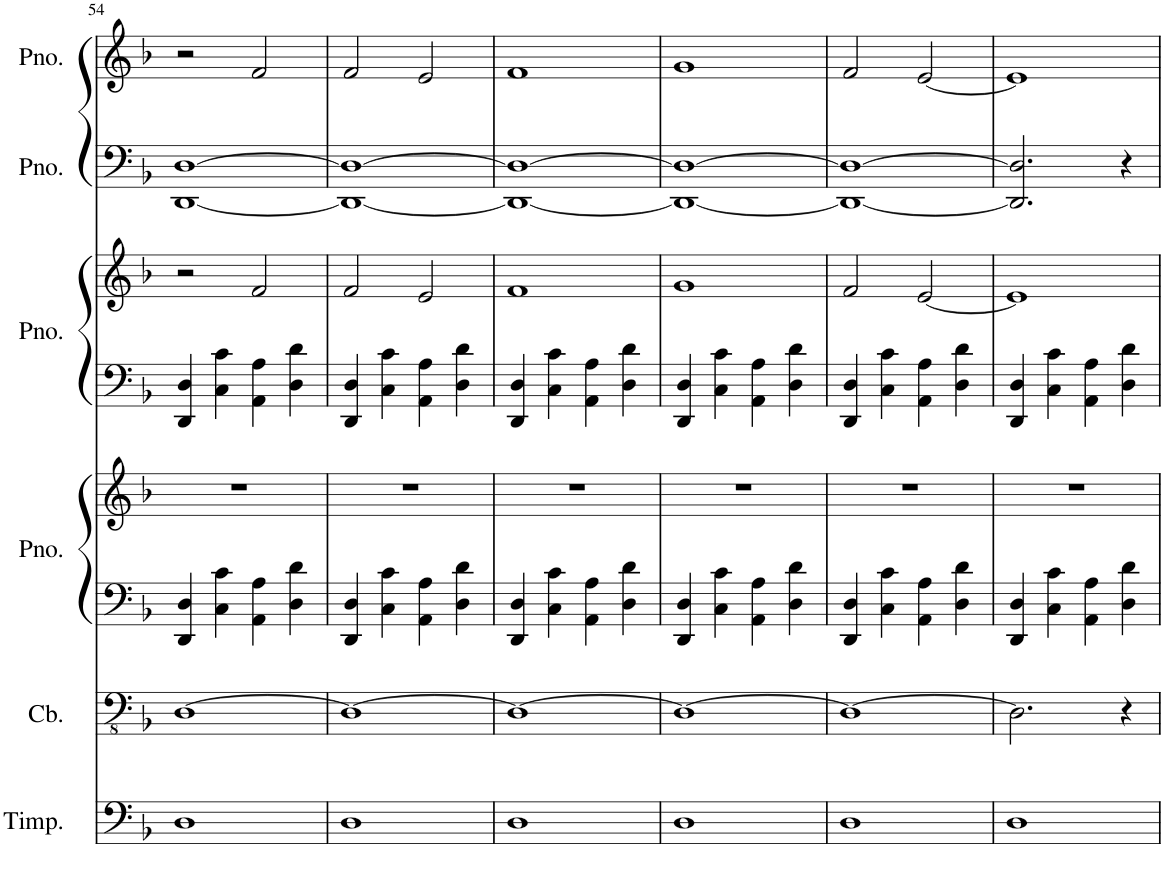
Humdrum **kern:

**kern	**kern	**kern	**kern	**kern	**kern	**kern	**kern
*part6	*part5	*part4	*part4	*part3	*part3	*part2	*part1
*staff8	*staff7	*staff6	*staff5	*staff4	*staff3	*staff2	*staff1
*I"Timpani	*I"Double Bass	*I"Piano	*	*I"Piano	*	*I"Piano	*I"Piano
*I'Timp.	*	*I'Pno.	*	*I'Pno.	*	*I'Pno.	*I'Pno.
!!LO:PB:g=z
*clefF4	*clefFv4	*clefF4	*clefG2	*clefF4	*clefG2	*clefF4	*clefG2
*	*Trd7c12	*	*	*	*	*	*
*k[b-]	*k[b-]	*k[b-]	*k[b-]	*k[b-]	*k[b-]	*k[b-]	*k[b-]
*M4/4	*M4/4	*M4/4	*M4/4	*M4/4	*M4/4	*M4/4	*M4/4
=54	=54	=54	=54	=54	=54	=54	=54
1D	[1DD	4DD/ 4D/	1r	4DD/ 4D/	2r	[1DD [1D	2r
.	.	4C\ 4c\	.	4C\ 4c\	.	.	.
.	.	4AA\ 4A\	.	4AA\ 4A\	2f/	.	2f/
.	.	4D\ 4d\	.	4D\ 4d\	.	.	.
=55	=55	=55	=55	=55	=55	=55	=55
1D	1DD_	4DD/ 4D/	1r	4DD/ 4D/	2f/	[1DD [1D	2f/
.	.	4C\ 4c\	.	4C\ 4c\	.	.	.
.	.	4AA\ 4A\	.	4AA\ 4A\	2e/	.	2e/
.	.	4D\ 4d\	.	4D\ 4d\	.	.	.
=56	=56	=56	=56	=56	=56	=56	=56
1D	1DD_	4DD/ 4D/	1r	4DD/ 4D/	1f	[1DD [1D	1f
.	.	4C\ 4c\	.	4C\ 4c\	.	.	.
.	.	4AA\ 4A\	.	4AA\ 4A\	.	.	.
.	.	4D\ 4d\	.	4D\ 4d\	.	.	.
=57	=57	=57	=57	=57	=57	=57	=57
1D	1DD_	4DD/ 4D/	1r	4DD/ 4D/	1g	[1DD [1D	1g
.	.	4C\ 4c\	.	4C\ 4c\	.	.	.
.	.	4AA\ 4A\	.	4AA\ 4A\	.	.	.
.	.	4D\ 4d\	.	4D\ 4d\	.	.	.
=58	=58	=58	=58	=58	=58	=58	=58
1D	1DD_	4DD/ 4D/	1r	4DD/ 4D/	2f/	[1DD [1D	2f/
.	.	4C\ 4c\	.	4C\ 4c\	.	.	.
.	.	4AA\ 4A\	.	4AA\ 4A\	[2e/	.	[2e/
.	.	4D\ 4d\	.	4D\ 4d\	.	.	.
=59	=59	=59	=59	=59	=59	=59	=59
1D	2.DD\]	4DD/ 4D/	1r	4DD/ 4D/	1e]	2.DD/ 2.D/	1e]
.	.	4C\ 4c\	.	4C\ 4c\	.	.	.
.	.	4AA\ 4A\	.	4AA\ 4A\	.	.	.
.	4r	4D\ 4d\	.	4D\ 4d\	.	4r	.
=	=	=	=	=	=	=	=
*-	*-	*-	*-	*-	*-	*-	*-
